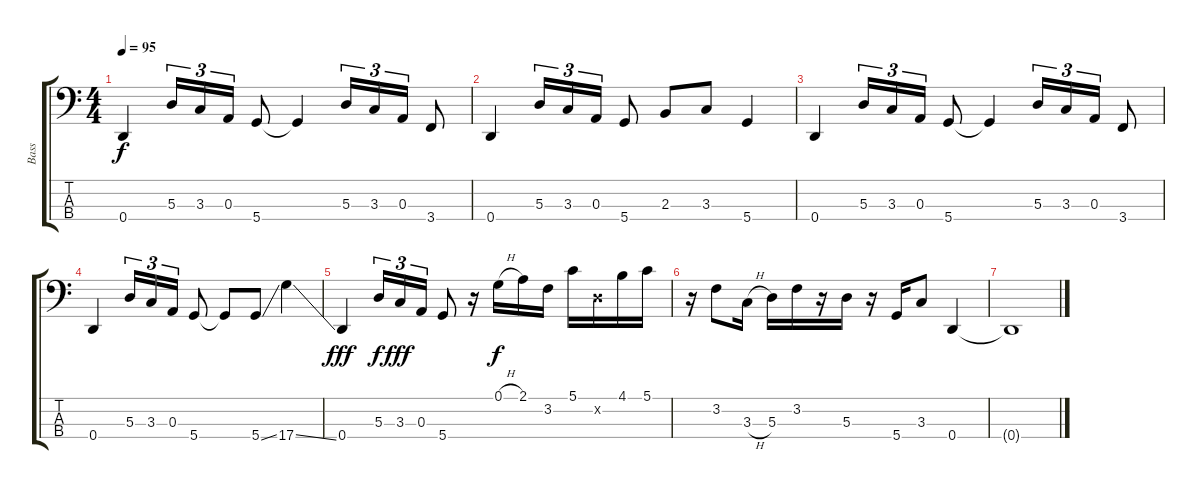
\track ("Bass" "Bass") {instrument electricbassfinger}
\staff {score tabs}
\tuning (G2 D2 A1 D1) {hide}
\ts (4 4)
\tempo 95
\clef f4
\ks c
0.4.4{dy f} 5.3.16{tu (3 2)} 3.3.16{tu (3 2)} 0.3.16{tu (3 2)} 5.4.8 5.4{t}.4 5.3.16{tu (3 2)} 3.3.16{tu (3 2)} 0.3.16{tu (3 2)} 3.4.8 |
0.4.4 5.3.16{tu (3 2)} 3.3.16{tu (3 2)} 0.3.16{tu (3 2)} 5.4.8 2.3.8 3.3.8 5.4.4 |
0.4.4 5.3.16{tu (3 2)} 3.3.16{tu (3 2)} 0.3.16{tu (3 2)} 5.4.8 5.4{t}.4 5.3.16{tu (3 2)} 3.3.16{tu (3 2)} 0.3.16{tu (3 2)} 3.4.8 |
0.4.4 5.3.16{tu (3 2)} 3.3.16{tu (3 2)} 0.3.16{tu (3 2)} 5.4.8 5.4{t}.8 5.4{ss}.8 17.4{ss}.4 |
0.4.4{dy fff} 5.3.16{tu (3 2) dy f} 3.3.16{tu (3 2) dy fff} 0.3.16{tu (3 2)} 5.4.8 r.16 0.1{h}.16{dy f} 2.1.16 3.2.16 5.1.16 0.2{x}.16 4.1.16 5.1.16 |
r.16 3.2.8 3.3{h}.16 5.3.16 3.2.16 r.16 5.3.16 r.16 5.4.16 3.3.8 0.4.4 |
0.4{t}.1
